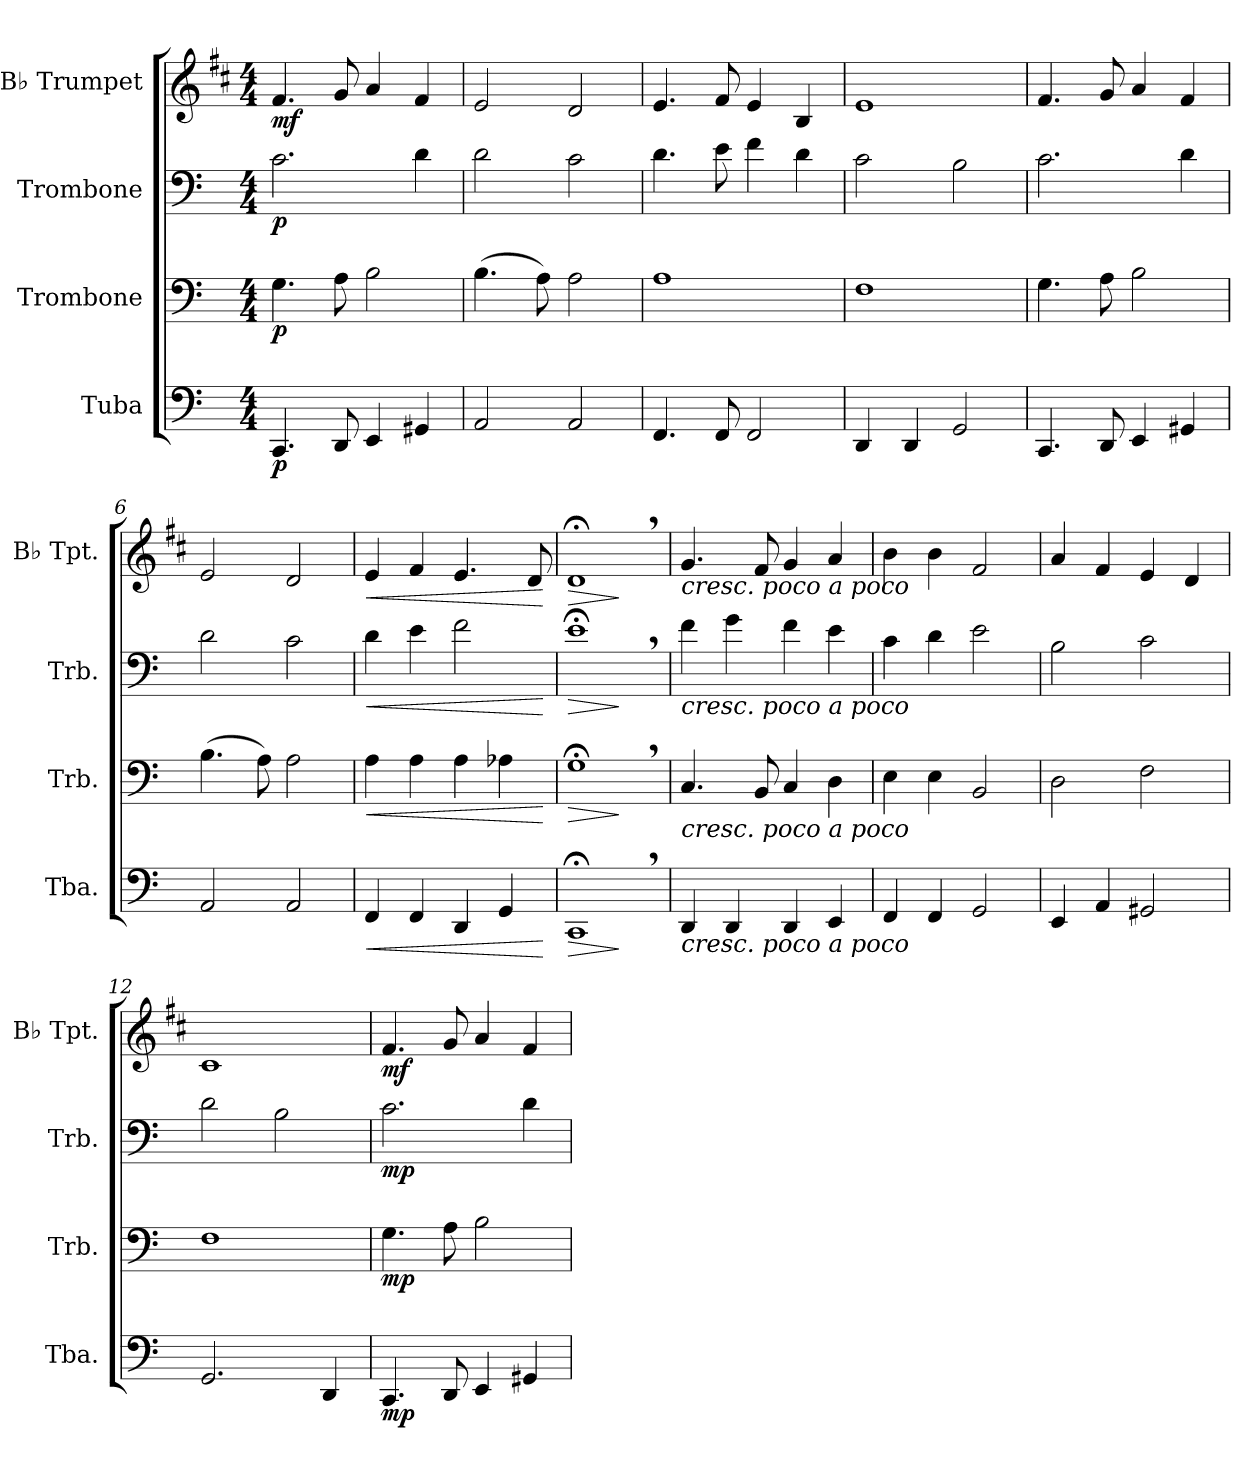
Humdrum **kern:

**kern	**dynam	**kern	**dynam	**kern	**dynam	**kern	**dynam
*part4	*part4	*part3	*part3	*part2	*part2	*part1	*part1
*staff4	*staff4	*staff3	*staff3	*staff2	*staff2	*staff1	*staff1
*I"Tuba	*	*I"Trombone	*	*I"Trombone	*	*I"B♭ Trumpet	*
*I'Tba.	*	*I'Trb.	*	*I'Trb.	*	*I'B♭ Tpt.	*
*clefF4	*	*clefF4	*	*clefF4	*	*clefG2	*
*	*	*	*	*	*	*ITrd1c2	*
*k[]	*	*k[]	*	*k[]	*	*k[]	*
*M4/4	*	*M4/4	*	*M4/4	*	*M4/4	*
*MM80	*	*MM80	*	*MM80	*	*MM80	*
=1	=1	=1	=1	=1	=1	=1	=1
!	!LO:DY:b	!	!LO:DY:b	!	!LO:DY:b	!	!LO:DY:b
4.CC/	p	4.G\	p	2.c\	p	4.e/	mf
8DD/	.	8A\	.	.	.	8f/	.
4EE/	.	2B\	.	.	.	4g/	.
4GG#X/	.	.	.	4d\	.	4e/	.
=2	=2	=2	=2	=2	=2	=2	=2
2AA/	.	(>4.B\	.	2d\	.	2d/	.
.	.	8A\)	.	.	.	.	.
2AA/	.	2A\	.	2c\	.	2c/	.
=3	=3	=3	=3	=3	=3	=3	=3
4.FF/	.	1A	.	4.d\	.	4.d/	.
8FF/	.	.	.	8e\	.	8e/	.
2FF/	.	.	.	4f\	.	4d/	.
.	.	.	.	4d\	.	4A/	.
=4	=4	=4	=4	=4	=4	=4	=4
4DD/	.	1F	.	2c\	.	1d	.
4DD/	.	.	.	.	.	.	.
2GG/	.	.	.	2B\	.	.	.
=5	=5	=5	=5	=5	=5	=5	=5
4.CC/	.	4.G\	.	2.c\	.	4.e/	.
8DD/	.	8A\	.	.	.	8f/	.
4EE/	.	2B\	.	.	.	4g/	.
4GG#X/	.	.	.	4d\	.	4e/	.
=6	=6	=6	=6	=6	=6	=6	=6
2AA/	.	(>4.B\	.	2d\	.	2d/	.
.	.	8A\)	.	.	.	.	.
2AA/	.	2A\	.	2c\	.	2c/	.
!!LO:LB:g=z
=7	=7	=7	=7	=7	=7	=7	=7
!	!LO:HP:b	!	!LO:HP:b	!	!LO:HP:b	!	!LO:HP:b
4FF/	<	4A\	<	4d\	<	4d/	<
4FF/	.	4A\	.	4e\	.	4e/	.
4DD/	.	4A\	.	2f\	.	4.d/	.
4GG/	.	4A-X\	.	.	.	.	.
.	.	.	.	.	.	8c/	.
.	[	.	[	.	[	.	[
=8	=8	=8	=8	=8	=8	=8	=8
!	!LO:HP:b	!	!LO:HP:b	!	!LO:HP:b	!	!LO:HP:b
1CC;<,	>	1G;<,	>	1e;<,	>	1c;<,	>
.	]	.	]	.	]	.	]
=9	=9	=9	=9	=9	=9	=9	=9
!	!	!	!	!	!	!LO:TX:b:i:t=cresc. poco a poco	!
!	!	!	!	!LO:TX:b:i:t=cresc. poco a poco	!	!	!
!	!	!LO:TX:b:i:t=cresc. poco a poco	!	!	!	!	!
!LO:TX:b:i:t=cresc. poco a poco	!	!	!	!	!	!	!
4DD/	.	4.C/	.	4f\	.	4.f/	.
4DD/	.	.	.	4g\	.	.	.
.	.	8BB/	.	.	.	8e/	.
4DD/	.	4C/	.	4f\	.	4f/	.
4EE/	.	4D\	.	4e\	.	4g/	.
=10	=10	=10	=10	=10	=10	=10	=10
4FF/	.	4E\	.	4c\	.	4a\	.
4FF/	.	4E\	.	4d\	.	4a\	.
2GG/	.	2BB/	.	2e\	.	2e/	.
=11	=11	=11	=11	=11	=11	=11	=11
4EE/	.	2D\	.	2B\	.	4g/	.
4AA/	.	.	.	.	.	4e/	.
2GG#X/	.	2F\	.	2c\	.	4d/	.
.	.	.	.	.	.	4c/	.
=12	=12	=12	=12	=12	=12	=12	=12
2.GG/	.	1F	.	2d\	.	1B	.
.	.	.	.	2B\	.	.	.
4DD/	.	.	.	.	.	.	.
=13	=13	=13	=13	=13	=13	=13	=13
!	!LO:DY:b	!	!LO:DY:b	!	!LO:DY:b	!	!LO:DY:b
4.CC/	mp	4.G\	mp	2.c\	mp	4.e/	mf
8DD/	.	8A\	.	.	.	8f/	.
4EE/	.	2B\	.	.	.	4g/	.
4GG#X/	.	.	.	4d\	.	4e/	.
=	=	=	=	=	=	=	=
*-	*-	*-	*-	*-	*-	*-	*-
